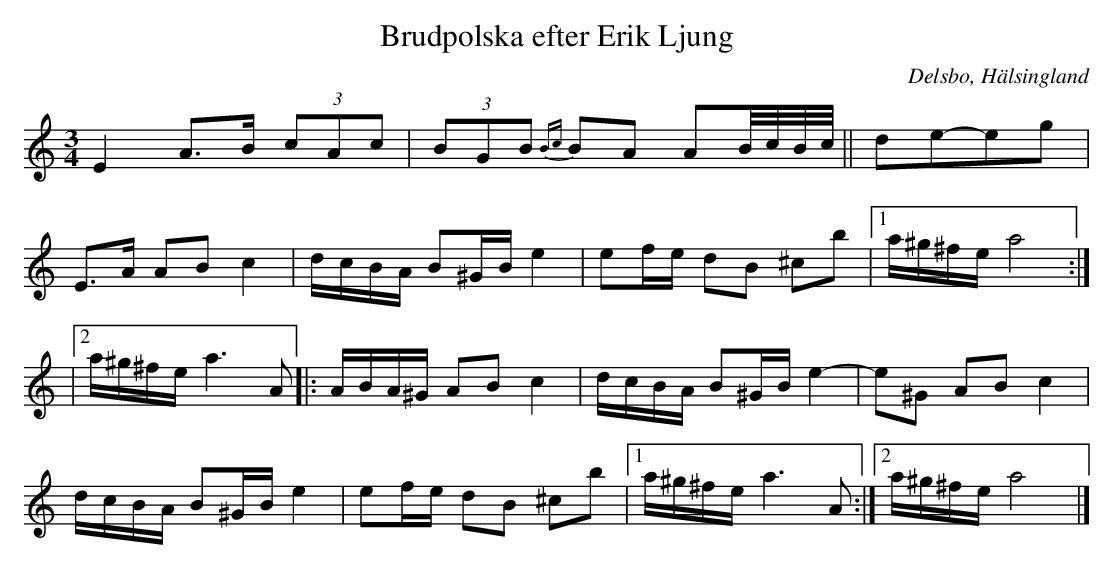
X:1
T: Brudpolska efter Erik Ljung
O: Delsbo, Hälsingland
M: 3/4
L: 1/8
K: Am
E2 A>B (3cAc| (3BGB {Bc}BA AB//c//B//c//|| de-eg|
E>A AB c2 | d/c/B/A/ B^G/B/ e2 | ef/e/ dB ^cb |1 a/^g/^f/e/ a4 :|
|2 a/^g/^f/e/ a3 A |: A/B/A/^G/ AB c2 | d/c/B/A/ B^G/B/ e2- | e^G AB c2 |
d/c/B/A/ B^G/B/ e2 | ef/e/ dB ^cb |1 a/^g/^f/e/ a3 A :|2 a/^g/^f/e/ a4 |]
